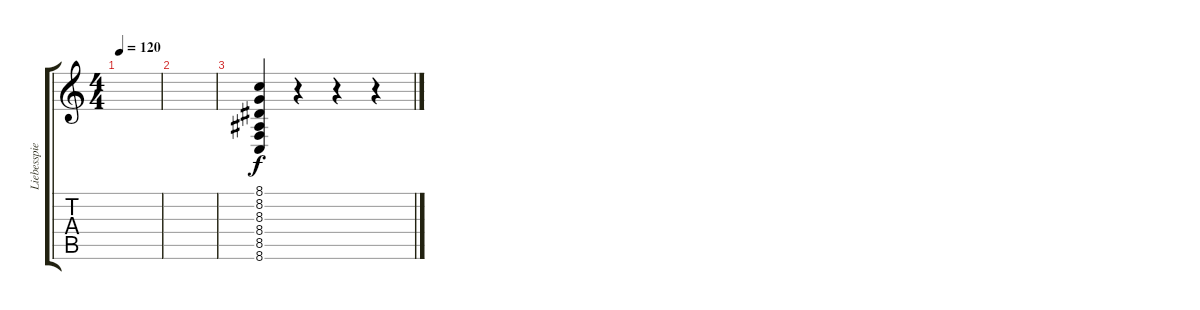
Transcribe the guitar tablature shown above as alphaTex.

\track ("Liebesspiel" "Liebesspie") {instrument glockenspiel}
\staff {score tabs}
\tuning (E4 B3 G3 D3 A2 E2) {hide}
\ts (4 4)
\tempo 120
\clef g2
\ks c
|
|
(8.1 8.2 8.3 8.4 8.5 8.6).4 r.4 r.4 r.4
